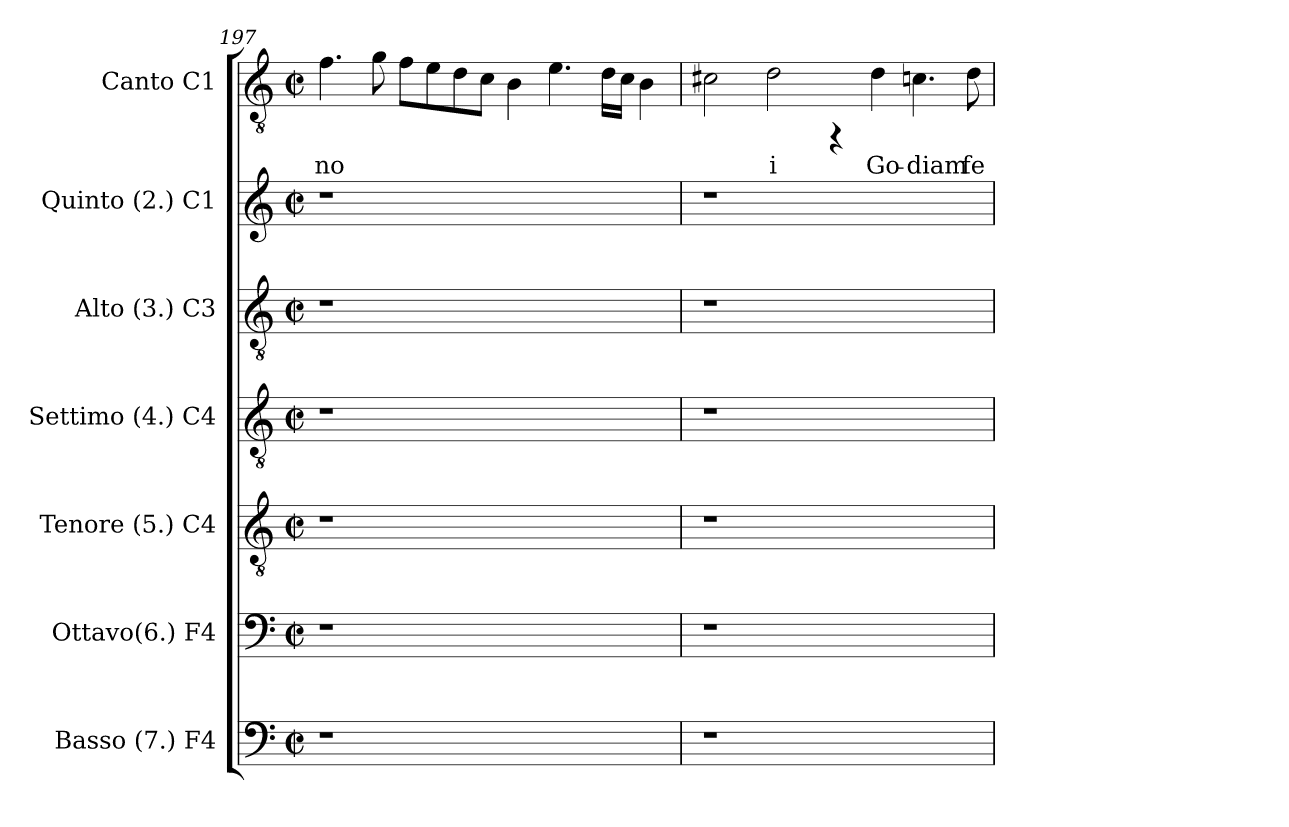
**kern	**kern	**kern	**kern	**kern	**kern	**kern	**text
*part7	*part6	*part5	*part4	*part3	*part2	*part1	*part1
*staff7	*staff6	*staff5	*staff4	*staff3	*staff2	*staff1	*staff1
*I"Basso (7.)  F4	*I"Ottavo(6.)  F4	*I"Tenore (5.)  C4	*I"Settimo (4.)  C4	*I"Alto (3.)  C3	*I"Quinto (2.)  C1	*I"Canto  C1	*
*	*	*I'T	*	*I'A	*	*I'C	*
!!LO:LB:g=z
*clefF4	*clefF4	*clefGv2	*clefGv2	*clefGv2	*clefG2	*clefGv2	*
*k[]	*k[]	*k[]	*k[]	*k[]	*k[]	*k[]	*
*C:	*C:	*C:	*C:	*C:	*C:	*C:	*
*M2/2	*M2/2	*M2/2	*M2/2	*M2/2	*M2/2	*M2/2	*
*met(c|)	*met(c|)	*met(c|)	*met(c|)	*met(c|)	*met(c|)	*met(c|)	*
=197	=197	=197	=197	=197	=197	=197	=197
!	!	!	!	!	!	!	!LO:LY:b:cj
1r	1r	1r	1r	1r	1r	4.f\	no-
!	!	!	!	!	!	!	!LO:LY:b:cj
.	.	.	.	.	.	8g\	--
!	!	!	!	!	!	!	!LO:LY:b:cj
.	.	.	.	.	.	8f\L	--
!	!	!	!	!	!	!	!LO:LY:b:cj
.	.	.	.	.	.	8e\	--
!	!	!	!	!	!	!	!LO:LY:b:cj
.	.	.	.	.	.	8d\	--
!	!	!	!	!	!	!	!LO:LY:b:cj
.	.	.	.	.	.	8c\J	--
!	!	!	!	!	!	!	!LO:LY:b:cj
1ryy	1ryy	1ryy	1ryy	1ryy	1ryy	4B\	--
!	!	!	!	!	!	!	!LO:LY:b:cj
.	.	.	.	.	.	4.e\	--
!	!	!	!	!	!	!	!LO:LY:b:cj
.	.	.	.	.	.	16d\L	--
!	!	!	!	!	!	!	!LO:LY:b:cj
.	.	.	.	.	.	16c\J	--
!	!	!	!	!	!	!	!LO:LY:b:cj
.	.	.	.	.	.	4B\	--
=198	=198	=198	=198	=198	=198	=198	=198
!	!	!	!	!	!	!	!LO:LY:b:cj
1r	1r	1r	1r	1r	1r	2c#X\	--
!	!	!	!	!	!	!	!LO:LY:b:cj
.	.	.	.	.	.	2d\	-i
1ryy	1ryy	1ryy	1ryy	1ryy	1ryy	4rFF	.
!	!	!	!	!	!	!	!LO:LY:b:cj
.	.	.	.	.	.	4d\	Go-
!	!	!	!	!	!	!	!LO:LY:b:cj
.	.	.	.	.	.	4.cn\	-diam
!	!	!	!	!	!	!	!LO:LY:b:cj
.	.	.	.	.	.	8d\	fe-
=	=	=	=	=	=	=	=
*-	*-	*-	*-	*-	*-	*-	*-
